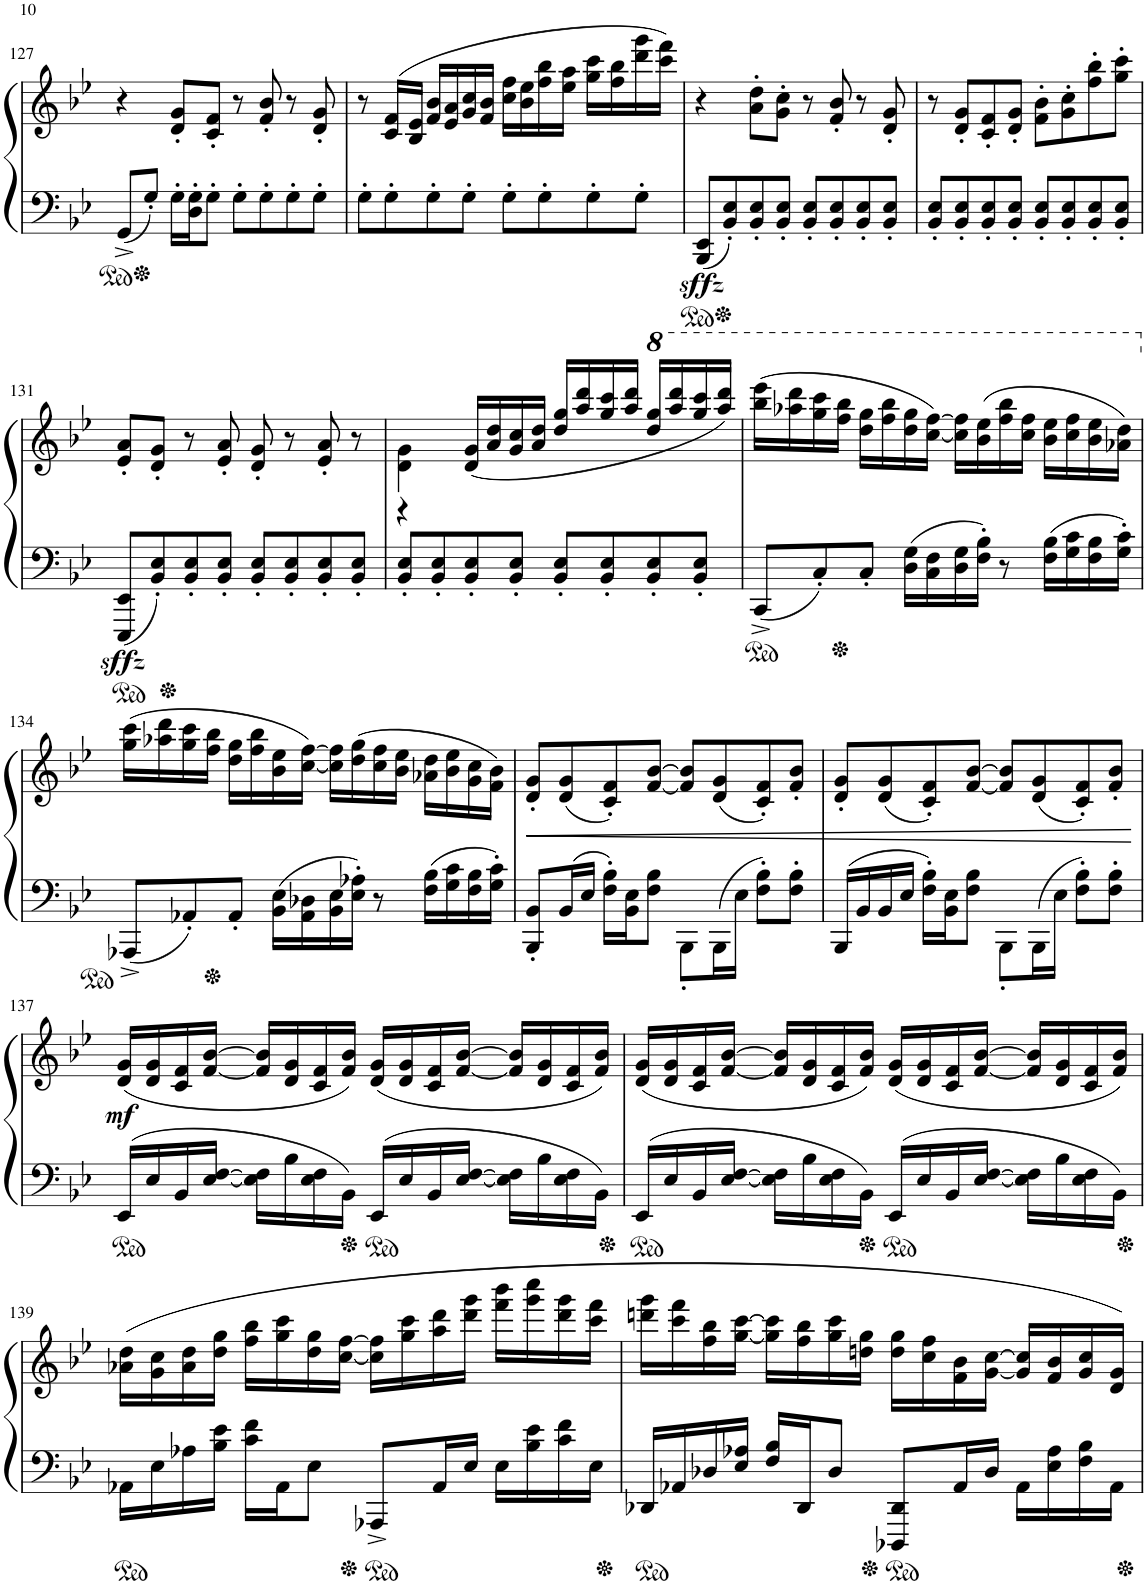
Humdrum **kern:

**kern	**kern	**dynam
*part1	*part1	*part1
*staff2	*staff1	*staff1/2
*I"Piano	*	*
*I'Pno.	*	*
!!LO:PB:g=z
*clefF4	*clefG2	*
*k[b-e-]	*k[b-e-]	*
*M4/4	*M4/4	*
=127	=127	=127
8GG^/L	4r	.
8G'/J	.	.
16G'\LL	8d/' 8g/'L	.
16D\' 16G\'J	.	.
8G'\J	8c/' 8f/'J	.
8G'\L	8r	.
8G'\	8f/' 8b-/'	.
8G'\	8r	.
8G'\J	8d/' 8g/'	.
=128	=128	=128
8G'\L	8r	.
8G'\	(16c/ 16f/LL	.
.	16B-/ 16e-/JJ	.
8G'\	16f/ 16b-/LL	.
.	16e-/ 16a/	.
8G'\J	16g/ 16cc/	.
.	16f/ 16b-/JJ	.
8G'\L	16cc\ 16ff\LL	.
.	16b-\ 16ee-\	.
8G'\	16ff\ 16bb-\	.
.	16ee-\ 16aa\JJ	.
8G'\	16gg\ 16ccc\LL	.
.	16ff\ 16bb-\	.
8G'\J	16ddd\ 16ggg\	.
.	16ccc\ 16fff\JJ)	.
=129	=129	=129
!	!	!LO:DY:b=2
8BBB-/ 8EE-/L	4r	sffz
8BB-/' 8E-/'	.	.
8BB-/' 8E-/'	8a\' 8dd\'L	.
8BB-/' 8E-/'J	8g\' 8cc\'J	.
8BB-/' 8E-/'L	8r	.
8BB-/' 8E-/'	8f/' 8b-/'	.
8BB-/' 8E-/'	8r	.
8BB-/' 8E-/'J	8d/' 8g/'	.
=130	=130	=130
8BB-/' 8E-/'L	8r	.
8BB-/' 8E-/'	8d/' 8g/'L	.
8BB-/' 8E-/'	8c/' 8f/'	.
8BB-/' 8E-/'J	8d/' 8g/'J	.
8BB-/' 8E-/'L	8f\' 8b-\'L	.
8BB-/' 8E-/'	8g\' 8cc\'	.
8BB-/' 8E-/'	8ff\' 8bb-\'	.
8BB-/' 8E-/'J	8gg\' 8ccc\'J	.
!!LO:LB:g=z
=131	=131	=131
!	!	!LO:DY:b=2
8EEE-/ 8EE-/L	8e-/' 8a/'L	sffz
8BB-/' 8E-/'	8d/' 8g/'J	.
8BB-/' 8E-/'	8r	.
8BB-/' 8E-/'J	8e-/' 8a/'	.
8BB-/' 8E-/'L	8d/' 8g/'	.
8BB-/' 8E-/'	8r	.
8BB-/' 8E-/'	8e-/' 8a/'	.
8BB-/' 8E-/'J	8r	.
=132	=132	=132
*	*^	*
8BB-/' 8E-/'L	4d\ 4g\	4r	.
8BB-/' 8E-/'	.	.	.
8BB-/' 8E-/'	4ryy	(16d/ 16g/LL	.
.	.	16a/ 16dd/	.
8BB-/' 8E-/'J	.	16g/ 16cc/	.
.	.	16a/ 16dd/JJ	.
8BB-/' 8E-/'L	2ryy	16dd/ 16gg/LL	.
.	.	16aa/ 16ddd/	.
8BB-/' 8E-/'	.	16gg/ 16ccc/	.
.	.	16aa/ 16ddd/JJ	.
*	*8va	*	*
8BB-/' 8E-/'	.	16ddd/ 16ggg/LL	.
.	.	16aaa/ 16dddd/	.
8BB-/' 8E-/'J	.	16ggg/ 16cccc/	.
.	.	16aaa/ 16dddd/JJ)	.
*	*v	*v	*
=133	=133	=133
8CC^/L	(16bbb-\ 16eeee-\LL	.
.	16aaa-X\ 16dddd\	.
8C'/	16ggg\ 16cccc\	.
.	16fff\ 16bbb-\JJ	.
8C'/J	16ddd\ 16ggg\LL	.
.	16fff\ 16bbb-\	.
16D\ 16G\LL	16ddd\ 16ggg\	.
16C\ 16F\	[16ccc\ [16fff\JJ)	.
16D\ 16G\	16ccc\] 16fff\]LL	.
16F\' 16B-\'JJ	(16bb-\ 16eee-\	.
8r	16fff\ 16bbb-\	.
.	16ccc\ 16fff\JJ	.
16F\ 16B-\LL	16bb-\ 16eee-\LL	.
16G\ 16c\	16ccc\ 16fff\	.
16F\ 16B-\	16bb-\ 16eee-\	.
16G\' 16c\'JJ	16aa-X\ 16ddd\JJ)	.
!!LO:LB:g=z
=134	=134	=134
*	*X8va	*
8AAA-X^/L	(16gg\ 16ccc\LL	.
.	16aa-X\ 16ddd\	.
8AA-X'/	16gg\ 16ccc\	.
.	16ff\ 16bb-\JJ	.
8AA-'/J	16dd\ 16gg\LL	.
.	16ff\ 16bb-\	.
16BB-\ 16E-\LL	16b-\ 16ee-\	.
16AA-\ 16D-X\	[16cc\ [16ff\JJ)	.
16BB-\ 16E-\	16cc\] 16ff\]LL	.
16E-\' 16A-X\'JJ	(16dd\ 16gg\	.
8r	16cc\ 16ff\	.
.	16b-\ 16ee-\JJ	.
16F\ 16B-\LL	16a-X\ 16dd\LL	.
16G\ 16c\	16b-\ 16ee-\	.
16F\ 16B-\	16g\ 16cc\	.
16G\' 16c\'JJ	16f\ 16b-\JJ)	.
=135	=135	=135
!	!	!LO:HP:b
8BBB-/' 8BB-/'L	8d/' 8g/'L	<
16BB-/L	(8d/ 8g/	.
16E-/JJ	.	.
16F\' 16B-\'LL	8c/' 8f/')	.
16BB-\ 16E-\J	.	.
8F\ 8B-\J	[8f/ [8b-/J	.
8BBB-'<\L	8f/] 8b-/]L	.
16BBB-\L	(8d/ 8g/	.
16E-\JJ	.	.
8F\' 8B-\'L	8c/' 8f/')	.
8F\' 8B-\'J	8f/' 8b-/'J	.
=136	=136	=136
16BBB-/LL	8d/' 8g/'L	.
16BB-/	.	.
16BB-/	(8d/ 8g/	.
16E-/JJ	.	.
16F\' 16B-\'LL	8c/' 8f/')	.
16BB-\ 16E-\J	.	.
8F\ 8B-\J	[8f/ [8b-/J	.
8BBB-'<\L	8f/] 8b-/]L	.
16BBB-\L	(8d/ 8g/	.
16E-\JJ	.	.
8F\' 8B-\'L	8c/' 8f/')	.
8F\' 8B-\'J	8f/' 8b-/'J	.
.	.	[
!!LO:LB:g=z
=137	=137	=137
!	!	!LO:DY:b
16EE-/LL	(16d/ 16g/LL	mf
16E-/	16d/ 16g/	.
16BB-/	16c/ 16f/	.
[16E-/ [16F/JJ	[16f/ [16b-/JJ	.
16E-\] 16F\]LL	16f/] 16b-/]LL	.
16B-\	16d/ 16g/	.
16E-\ 16F\	16c/ 16f/	.
16BB-\JJ	16f/ 16b-/JJ)	.
16EE-/LL	(16d/ 16g/LL	.
16E-/	16d/ 16g/	.
16BB-/	16c/ 16f/	.
[16E-/ [16F/JJ	[16f/ [16b-/JJ	.
16E-\] 16F\]LL	16f/] 16b-/]LL	.
16B-\	16d/ 16g/	.
16E-\ 16F\	16c/ 16f/	.
16BB-\JJ	16f/ 16b-/JJ)	.
=138	=138	=138
16EE-/LL	(16d/ 16g/LL	.
16E-/	16d/ 16g/	.
16BB-/	16c/ 16f/	.
[16E-/ [16F/JJ	[16f/ [16b-/JJ	.
16E-\] 16F\]LL	16f/] 16b-/]LL	.
16B-\	16d/ 16g/	.
16E-\ 16F\	16c/ 16f/	.
16BB-\JJ	16f/ 16b-/JJ)	.
16EE-/LL	(16d/ 16g/LL	.
16E-/	16d/ 16g/	.
16BB-/	16c/ 16f/	.
[16E-/ [16F/JJ	[16f/ [16b-/JJ	.
16E-\] 16F\]LL	16f/] 16b-/]LL	.
16B-\	16d/ 16g/	.
16E-\ 16F\	16c/ 16f/	.
16BB-\JJ	16f/ 16b-/JJ)	.
!!LO:LB:g=z
=139	=139	=139
16AA-X\LL	(16a-X\ 16dd\LL	.
16E-\	16g\ 16cc\	.
16A-X\	16a-\ 16dd\	.
16B-\ 16e-\JJ	16dd\ 16gg\JJ	.
16c\ 16f\LL	16ff\ 16bb-\LL	.
16AA-\J	16gg\ 16ccc\	.
8E-\J	16dd\ 16gg\	.
.	[16cc\ [16ff\JJ	.
8AAA-X^/L	16cc\] 16ff\]LL	.
.	16gg\ 16ccc\	.
16AA-/L	16aa\ 16ddd\	.
16E-/JJ	16ddd\ 16ggg\JJ	.
16E-\LL	16fff\ 16bbb-\LL	.
16B-\ 16e-\	16ggg\ 16cccc\	.
16c\ 16f\	16ddd\ 16ggg\	.
16E-\JJ	16ccc\ 16fff\JJ	.
=140	=140	=140
16DD-X/LL	16dddn\ 16ggg\LL	.
16AA-X/	16ccc\ 16fff\	.
16D-X/	16ff\ 16bb-\	.
16E-/ 16A-X/JJ	[16gg\ [16ccc\JJ	.
16F/ 16B-/LL	16gg\] 16ccc\]LL	.
16DD-/J	16ff\ 16bb-\	.
8D-/J	16gg\ 16ccc\	.
.	16ddn\ 16gg\JJ	.
8DDD-X/ 8DD-/L	16dd\ 16gg\LL	.
.	16cc\ 16ff\	.
16AA-/L	16f\ 16b-\	.
16D-/JJ	[16g\ [16cc\JJ	.
16AA-\LL	16g/] 16cc/]LL	.
16E-\ 16A-\	16f/ 16b-/	.
16F\ 16B-\	16g/ 16cc/	.
16AA-\JJ	16d/ 16g/JJ)	.
=	=	=
*-	*-	*-
